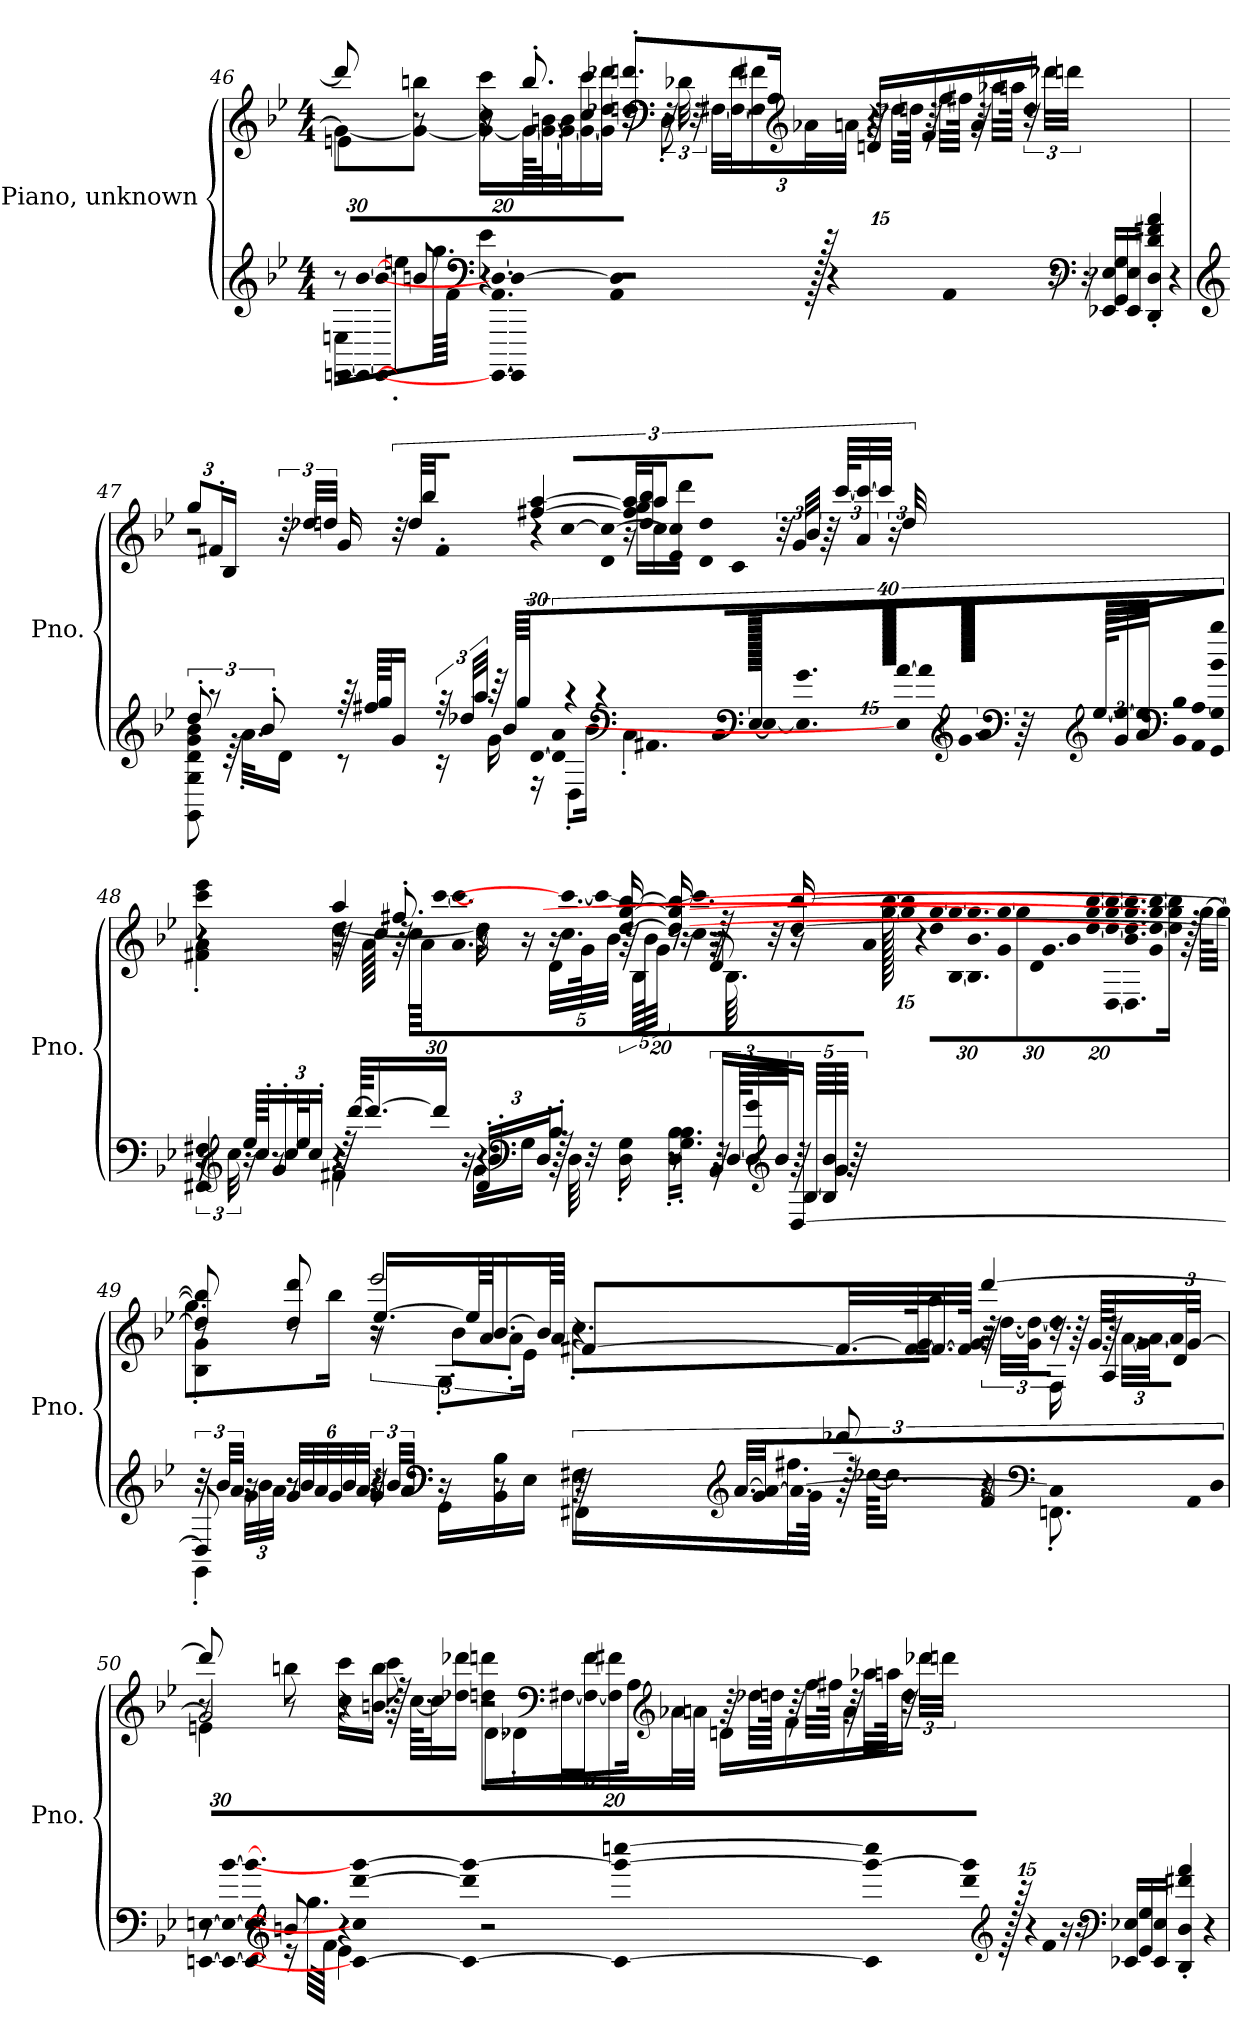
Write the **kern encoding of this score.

**kern	**kern
*part1	*part1
*staff2	*staff1
*I"Piano, unknown	*
*I'Pno.	*
!!LO:LB:g=z
*clefG2	*clefG2
*k[b-e-]	*k[b-e-]
*M4/4	*M4/4
=46	=46
*^	*
*	*^	*
*	*	*Xbrackettup	*
!	!	!LO:N:vis=256	!
*	*	*	*^
*	*	*	*	*^
*	*	*	*	*	*^
8r	16En\KL	[1920%17EEn/LLLLL	1r	8g\L_	8ddd/]	4en\
!	!	!LO:N:vis=256	!	!	!	!
.	.	1920%17EE/_ [1920%17b-/J	.	.	.	.
!	!	!LO:N:vis=64.	!	!	!	!
.	.	640%17EE/_ 640%17b-/_	.	.	.	.
.	.	1920ryy	.	.	.	.
!	!	!LO:N:vis=64.	!	!	!	!
.	.	640%17EE/_ 640%17f/ 640%17b-/_J	.	.	.	.
.	8een'\	.	.	.	.	.
!	!	!LO:N:vis=32	!	!	!	!
.	.	640%23EE/] 640%23b-/_	.	.	.	.
!	!	!LO:N:vis=64	!	!	!	!
.	.	960%17f/ 960%17b-/]JJJk	.	.	.	.
8bn/	.	1920r	.	8g\_ 8bbn\J	8r	.
.	.	1920%79r	.	.	.	.
.	.	48f/	.	.	.	.
.	32.gg\LL	16r	.	.	.	.
.	64f\JJJk	.	.	.	.	.
*clefF4	*	*	*	*	*	*
4r	4e-\	16r	.	16g\_ 16cc\ 16ccc\LL	16r	4r
.	.	16EE-X/ 16E-X/LL	.	128g\KLL_	8.bb'/	.
.	.	.	.	64.g\_ [64.bn\J	.	.
.	.	.	.	32g\_ 32b\]J	.	.
.	.	16GG/ 16G/	.	16g\_ 16cc\ 16ccc\	.	.
.	.	16EE-/ 16E-/JJ	.	16g\] 16dd-X\ 16ddd-X\JJ	.	.
2r	2r	4DD/' 4D/' 4d/' 4f#X/' 4a/'	.	16r	8.ddn/' 8.dddn/'L	16r
*	*	*	*clefF4	*	*	*
.	.	.	.	48r	.	8.D'\
.	.	.	.	48d-X\	.	.
.	.	.	.	48r	.	.
*	*	*	*	*Xbrackettup	*	*
.	.	.	.	[48F#X\LLL	.	.
.	.	.	.	48F#\_ 48f\J	.	.
.	.	.	.	24F#\] 24f#X\	.	.
.	.	.	.	.	16A/Jk	.
*	*	*	*clefG2	*	*	*
.	.	.	.	48a-X\L	.	.
.	.	.	.	48an\JJJ	.	.
.	.	4r	.	64r	16dn/LL	4r
.	.	.	.	32dd-X\LLL	.	.
.	.	.	.	64ddn\JJJk	.	.
.	.	.	.	64r	16f#/	.
.	.	.	.	32ff\LLL	.	.
.	.	.	.	64ff#X\JJJk	.	.
.	.	.	.	64r	16a/	.
.	.	.	.	32aa-X\LLL	.	.
.	.	.	.	64aan\JJJk	.	.
*	*	*	*	*brackettup	*	*
.	.	.	.	48r	16dd/JJ	.
.	.	.	.	48ddd-X\LLL	.	.
.	.	.	.	48dddn\JJJ	.	.
*v	*v	*v	*	*	*	*
*	*v	*v	*v	*v
!!LO:LB:g=z
=47	=47
*clefG2	*
*	*^
*	*	*^
*brackettup	*	*	*Xbrackettup
*^	*	*	*
12dd'/	8GG\ 8G\ 8d\ 8g\ 8b-\	2r	2r	12gg/L
12r	.	.	.	24f#X'/L
.	64r	.	.	16B-/JJ
.	32.a'\KLL	.	.	.
12b-'/	.	.	.	.
*	*	*	*	*brackettup
.	16d\JJ	.	.	48r
.	.	.	.	48dd-X/LLL
.	.	.	.	48ddn/JJJ
64r	8r	.	.	16g/
32ff#X/LLL	.	.	.	.
64gg/JK	.	.	.	.
16g/JJ	.	.	.	48r
.	.	.	.	48dd/LLL
.	.	.	.	48bb-/JJ
48r	16r	.	.	8f#'/J
48dd-X/LLL	.	.	.	.
48aa/JJJ	.	.	.	.
64r	16g\	.	.	.
32b-/LLL	.	.	.	.
64gg/L	.	.	.	.
!LO:N:vis=64	!	!	!	!
[960%17d/J	16r	[4ff#X/ [4aa/	4r	[16cc/LL
!LO:N:vis=32	!	!	!	!
640%23d/] 640%23a/JJJ	.	.	.	.
!LO:N:vis=64	!	!	!	!
960%17r	.	.	.	.
.	8D'\L	.	.	16d/ 16cc/_
!LO:N:vis=128	!	!	!	!
1920%17r	.	.	.	.
!LO:N:vis=64.	!	!	!	!
640%17f#X/	.	.	.	.
1920ryy	.	.	.	.
!LO:N:vis=64	!	!	!	!
960%17a/LLLL	.	.	.	.
*clefF4	*	*	*	*
[1920E-/	.	.	.	16e-/ 16cc/]
640%11E-/_	.	.	.	.
!LO:N:vis=64.	!	!	!	!
640%17E-/_ 640%17g/	.	.	.	.
1920ryy	.	.	.	.
!LO:N:vis=64	!	!	!	!
960%17E-/] [960%17a/	.	.	.	.
!LO:N:vis=256	!	!	!	!
1920%17a/JJJJk]	16D\Jk	.	.	16d/ 16dd/JJ
!LO:N:vis=128	!	!	!	!
1920%17r	.	.	.	.
*clefG2	*	*	*	*
!LO:N:vis=64.	!	!	!	!
640%17g/	.	.	.	.
1920ryy	.	.	.	.
!LO:N:vis=64	!	!	!	!
960%17a/	.	.	.	.
*clefF4	*	*	*	*
96r	4C'\	16ff#/] 16aa/]LL	16r	16c/
*clefG2	*	*	*	*
[96ee-/KLLL	.	.	.	.
48g/ 48ee-/_	.	.	.	.
48a/ 48ee-/]J	.	.	.	.
*clefF4	*	*	*	*
16BB-/ 16B-/	.	16dd/ 16bb-/J	16gg\LL	48r
.	.	.	.	48g/LLL
.	.	.	.	48b-/JJJ
16AA/ 16A/	.	8aa'/J	16cc\	96r
.	.	.	.	[96ccc/KLLL
.	.	.	.	48a/ 48ccc/_
.	.	.	.	48ccc/JJJ]
16GG/ 16G/ 16b-/ 16bb-/JJ	.	.	16ddd\JJ	24r
.	.	.	.	48dd/
!!LO:LB:g=z
=48	=48	=48	=48	=48
*	*^	*	*	*^
16r	24r	4FF#X/ 4F#X/	4r	4ccc\ 4eee-\	4r	4f#X\' 4a\'
*clefG2	*	*	*	*	*	*
.	48cc\	.	.	.	.	.
64ee-/KLLL	16r	.	.	.	.	.
32.cc'/J	.	.	.	.	.	.
*Xbrackettup	*	*	*	*	*	*
24g'/	8r	.	.	.	.	.
48cc/L	.	.	.	.	.	.
48ee-/J	.	.	.	.	.	.
24cc'/JJ	.	.	.	.	.	.
128r	4f#X\	4r	16r	64r	4aa/	[4dd\
[64.ddd/KKLL	.	.	.	.	.	.
.	.	.	.	32a\LLL	.	.
16.ddd/_	.	.	.	.	.	.
.	.	.	.	64cc\JJJk	.	.
.	.	.	8.ff#X'/	64r	.	.
.	.	.	.	32cc\LLL	.	.
.	.	.	.	64a\L	.	.
*	*	*	*	*Xbrackettup	*	*
!	!	!	!	!LO:N:vis=64	!	!
16ddd/JJ]	.	.	.	[960%17ccc\	.	.
!	!	!	!	!LO:N:vis=64.	!	!
.	.	.	.	640%17a\ 640%17ccc\_	.	.
.	.	.	.	1920ryy	.	.
!	!	!	!	!LO:N:vis=64.	!	!
.	.	.	.	640%17cc\ 640%17ccc\_	.	.
16r	.	.	.	.	.	.
!	!	!	!	!LO:N:vis=256	!	!
.	.	.	.	1920%17ccc\K_	.	.
!	!	!	!	!LO:N:vis=64.	!	!
.	.	.	.	640%17cc\ 640%17ccc\]	.	.
.	.	.	.	1920ryy	.	.
!	!	!	!	!LO:N:vis=64	!	!
.	.	.	.	960%17a\JJJJ	.	.
24d'/LL	16g\LL	4r	4r	[960gg\ [960bb-\	8r	16dd\]
.	.	.	.	1920%101gg\] 1920%101bb-\]	.	.
24b-'/	.	.	.	.	.	.
!	!	!	!	!LO:N:vis=128	!	!
.	.	.	.	1920%17r	.	.
*clefF4	*	*	*	*	*	*
!	!	!	!	!LO:N:vis=256	!	!
.	16G\JJ	.	.	1920%17dd\ [1920%17gg\LLLLL	.	16r
!	!	!	!	!LO:N:vis=256	!	!
.	.	.	.	[1920%17B-\ 1920%17gg\_J	.	.
!	!	!	!	!LO:N:vis=64.	!	!
.	.	.	.	640%17B-\] 640%17b-\ 640%17gg\_	.	.
24D'/J	.	.	.	.	.	.
.	.	.	.	1920ryy	.	.
!	!	!	!	!LO:N:vis=64	!	!
.	.	.	.	960%17g\ 960%17gg\_JJJ	.	.
*	*	*	*	*	*	*brackettup
8B-'/J	128r	.	.	8gg\]	16r	40d\LLL
.	64.D\	.	.	.	.	.
.	.	.	.	.	.	80g\K
.	32r	.	.	.	.	.
.	.	.	.	.	.	40b-\JJJ
.	16D\' 16G\'	.	.	.	[16dd/ [16gg/ [16bb-/	80r
.	.	.	.	.	.	80B-\LLLL
.	.	.	.	.	.	80b-\J
.	.	.	.	.	.	40g\JJJ
*	*	*	*	*Xbrackettup	*	*
!	!	!	!	!LO:N:vis=64	!	!
8r	16D\' 16B-\'KL	8r	8r	960%17d\LLL	16dd/] 16gg/] 16bb-/]	8r
!	!	!	!	!LO:N:vis=64.	!	!
.	.	.	.	640%17g\	.	.
.	.	.	.	1920ryy	.	.
!	!	!	!	!LO:N:vis=64	!	!
.	.	.	.	960%17b-\	.	.
!	!	!	!	!LO:N:vis=256	!	!
.	8.G\' 8.B-\'J	.	.	[1920%17dd\ [1920%17gg\ [1920%17bb-\L	16r	.
!	!	!	!	!LO:N:vis=256	!	!
.	.	.	.	[1920%17D\ 1920%17dd\_ 1920%17gg\_ 1920%17bb-\_J	.	.
!	!	!	!	!LO:N:vis=64.	!	!
.	.	.	.	640%17D\] 640%17b-\ 640%17dd\_ 640%17gg\_ 640%17bb-\_	.	.
.	.	.	.	1920ryy	.	.
!	!	!	!	!LO:N:vis=64	!	!
.	.	.	.	960%17g\ 960%17dd\_ 960%17gg\_ 960%17bb-\_JJ	.	.
*brackettup	*	*	*	*	*	*
96r	.	16BB-/LL	16r	16dd\] 16gg\] 16bb-\]JJ	8d'/	128r
.	.	.	.	.	.	64.B-\
[96D/KLLL	.	.	.	.	.	.
48D/] 48g/	.	.	.	.	.	.
.	.	.	.	.	.	32r
*clefG2	*	*	*	*	*	*
48b-/JJJ	.	.	.	.	.	.
80r	.	[16D/JJ	[16dd/ [16bb-/	128r	.	16r
.	.	.	.	[64.gg\KLLL	.	.
[80B-/LLLL	.	.	.	.	.	.
80B-/] 80b-/	.	.	.	.	.	.
.	.	.	.	32gg\JJJ_	.	.
80g/JJJJ	.	.	.	.	.	.
80r	.	.	.	.	.	.
!!LO:LB:g=z	!!	!!	!!
=49	=49	=49	=49	=49	=49	=49
*	*	*^	*	*	*	*
48r	16r	8D/]	4GG'\	8dd/] 8bb-/]	8.gg\L]	8r	4B-\' 4g\'
48b-/LLL	.	.	.	.	.	.	.
48a/JJJ	.	.	.	.	.	.	.
*	*Xbrackettup	*	*	*	*	*	*
16r	48g\LLL	.	.	.	.	.	.
.	48b-\	.	.	.	.	.	.
.	48a\JJJ	.	.	.	.	.	.
48g/LLL	8r	8r	.	8r	.	8dd/ 8ddd/	.
48b-/	.	.	.	.	.	.	.
48a/	.	.	.	.	.	.	.
48g/	.	.	.	.	16bb-\Jk	.	.
48b-/	.	.	.	.	.	.	.
48a/JJJ	.	.	.	.	.	.	.
*brackettup	*	*	*	*	*brackettup	*	*
48r	16r	4g/	4r	2eee-/	12r	[16.ee-/LL	16r
48b-/LLL	.	.	.	.	.	.	.
48a/JJJ	.	.	.	.	.	.	.
*clefF4	*	*	*	*	*	*	*
16r	16GG\LL	.	.	.	.	.	8G'\L
.	.	.	.	.	12b-'\L	.	.
.	.	.	.	.	.	64ee-/LL]	.
.	.	.	.	.	.	64a/JJ	.
8r	16BB-\ 16B-\	.	.	.	.	[16.b-/	.
.	.	.	.	.	12a'\J	.	.
.	16E-\JJ	.	.	.	.	.	16e-\Jk
.	.	.	.	.	.	64b-/LL]	.
.	.	.	.	.	.	64a/JJJJ	.
96r	16F#X\LL	8r	4FF#X\	.	8.cc'\L	[8f#X/L	4r
*clefG2	*	*	*	*	*	*	*
[48.a/LLL	.	.	.	.	.	.	.
48g/ 48a/_JJ	.	.	.	.	.	.	.
8.a/_	32.ff#X\L	.	.	.	.	.	.
.	64g\JJJk	.	.	.	.	.	.
.	128r	8ddd-X/	.	.	.	32.f#/LL_	.
.	[64.dd-X\KKLL	.	.	.	.	.	.
.	16.dd-\JJ]	.	.	.	.	.	.
.	.	.	.	.	.	64f#/_ 64g/K	.
.	.	.	.	.	16aa\Jk	32.f#/_	.
.	.	.	.	.	.	64f#/] 64g/JJJk	.
8a/]	16r	4f/	4r	[4ddd/	96r	16r	16r
.	.	.	.	.	[48.dd\LLL	.	.
.	.	.	.	.	48g\ 48dd\_JJ	.	.
*clefF4	*	*	*	*	*	*	*
.	8.FFn'\	.	.	.	8.dd\J]	32r	16F\
.	.	.	.	.	.	64r	.
.	.	.	.	.	.	64g/KKLL	.
16AA/L	.	.	.	.	.	16A/	96r
.	.	.	.	.	.	.	[48.a\LLL
.	.	.	.	.	.	.	48g\ 48a\_J
*	*	*	*	*	*	*Xbrackettup	*
16D/JJ	.	.	.	.	.	24d/	16a\JJ]
.	.	.	.	.	.	[48g/JJk	.
*	*	*v	*v	*	*	*	*
!!LO:LB:g=z	!!	!!	!!
=50	=50	=50	=50	=50	=50	=50
*	*	*Xbrackettup	*	*	*	*
!	!	!LO:N:vis=256	!	!	!	!
8r	8r	[1920%17EEn/ [1920%17En/LLLLL	8ddd/]	8r	2g/]	4en\
!	!	!LO:N:vis=256	!	!	!	!
.	.	1920%17EE/_ 1920%17E/_ [1920%17b-/J	.	.	.	.
!	!	!LO:N:vis=64.	!	!	!	!
.	.	640%17EE/_ 640%17E/_ 640%17b-/_	.	.	.	.
.	.	1920ryy	.	.	.	.
!	!	!LO:N:vis=256	!	!	!	!
.	.	1920%17EE/_ 1920%17E/] [1920%17f/ 1920%17b-/_L	.	.	.	.
!	!	!LO:N:vis=256	!	!	!	!
.	.	1920%17EE/_ 1920%17f/] 1920%17b-/_	.	.	.	.
!	!	!LO:N:vis=256	!	!	!	!
.	.	1920%17EE/_ 1920%17b-/_ [1920%17een/JJ	.	.	.	.
!	!	!LO:N:vis=32	!	!	!	!
.	.	640%23EE/] 640%23b-/_ 640%23ee/]	.	.	.	.
!	!	!LO:N:vis=64	!	!	!	!
.	.	960%17f/ 960%17b-/]JJJk	.	.	.	.
*clefG2	*	*	*	*	*	*
8bn/	16r	1920r	8r	8bbn\	.	.
.	.	1920%79r	.	.	.	.
.	.	48f/	.	.	.	.
.	32.gg\LLL	16r	.	.	.	.
.	64f\JJJk	.	.	.	.	.
4r	4e-\	16r	4r	16cc\ 16ccc\LL	.	8r
*clefF4	*	*	*	*	*	*
.	.	16EE-X/ 16E-X/LL	.	16bn\ 16bb\JJ	.	.
.	.	16GG/ 16G/	.	128r	.	8ccc'\
.	.	.	.	[64.cc\KLLL	.	.
.	.	.	.	32cc\J]	.	.
.	.	16EE-/ 16E-/JJ	.	16dd-X\ 16ddd-X\JJ	.	.
2r	2r	4DD/' 4D/' 4f#X/' 4a/'	2r	12ddn\ 12dddn\L	2r	8.d'\L
.	.	.	.	24d-X'\L	.	.
*	*	*	*clefF4	*	*	*
.	.	.	.	[48F#X\L	.	.
.	.	.	.	48F#\_ 48f\J	.	.
.	.	.	.	24F#\] 24f#X\	.	.
.	.	.	.	.	.	16A\Jk
*	*	*	*clefG2	*	*	*
.	.	.	.	48a-X\L	.	.
.	.	.	.	48an\JJJ	.	.
.	.	4r	.	64r	.	16dn\LL
.	.	.	.	32dd-X\LLL	.	.
.	.	.	.	64ddn\JJJk	.	.
.	.	.	.	64r	.	16f#\
.	.	.	.	32ff\LLL	.	.
.	.	.	.	64ff#X\JJJk	.	.
.	.	.	.	64r	.	16a\
.	.	.	.	32aa-X\LLL	.	.
.	.	.	.	64aan\JJJk	.	.
*	*	*	*	*brackettup	*	*
.	.	.	.	48r	.	16dd\JJ
.	.	.	.	48ddd-X\LLL	.	.
.	.	.	.	48dddn\JJJ	.	.
*v	*v	*v	*	*	*	*
*	*v	*v	*v	*v
=	=
*-	*-
